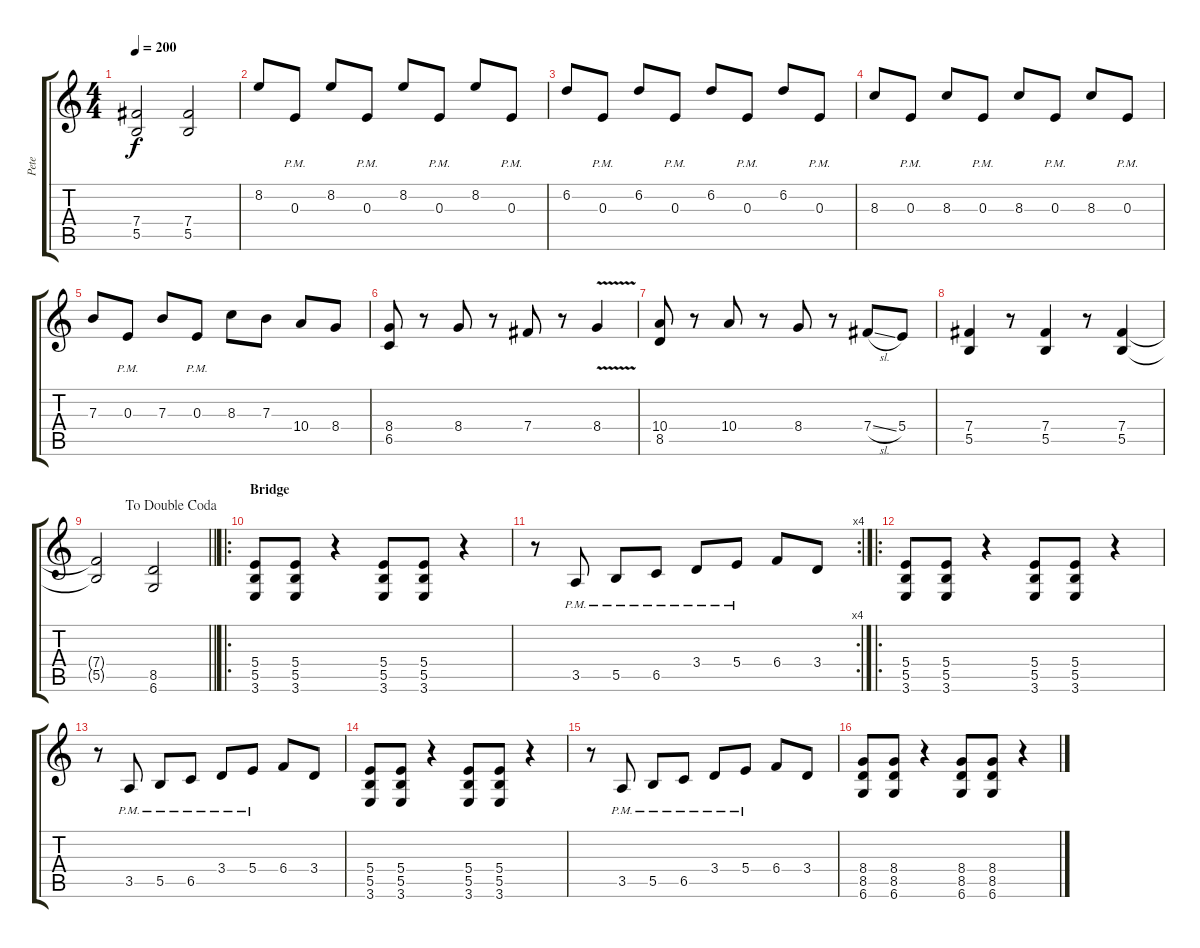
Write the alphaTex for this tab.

\track ("Pete" "Pete") {instrument distortionguitar}
\staff {score tabs}
\tuning (Db4 Ab3 E3 B2 Gb2 Db2) {hide}
\ts (4 4)
\tempo 200
\clef g2
\ks c
(7.4{t} 5.5{t}).2{dy f} (7.4 5.5).2 |
8.2.8 0.3{pm}.8 8.2.8 0.3{pm}.8 8.2.8 0.3{pm}.8 8.2.8 0.3{pm}.8 |
6.2.8 0.3{pm}.8 6.2.8 0.3{pm}.8 6.2.8 0.3{pm}.8 6.2.8 0.3{pm}.8 |
8.3.8 0.3{pm}.8 8.3.8 0.3{pm}.8 8.3.8 0.3{pm}.8 8.3.8 0.3{pm}.8 |
7.3.8 0.3{pm}.8 7.3.8 0.3{pm}.8 8.3.8 7.3.8 10.4.8 8.4.8 |
(8.4 6.5).8 r.8 8.4.8 r.8 7.4.8 r.8 8.4{v}.4 |
(10.4 8.5).8 r.8 10.4.8 r.8 8.4.8 r.8 7.4{sl}.8 5.4.8 |
(7.4 5.5).4 r.8 (7.4 5.5).4 r.8 (7.4 5.5).4 |
\jump dadoublecoda
\barLineRight lightlight
(7.4{t} 5.5{t}).2 (8.5 6.6).2 |
\ro
\section ("" "Bridge")
(5.4 5.5 3.6).8 (5.4 5.5 3.6).8 r.4 (5.4 5.5 3.6).8 (5.4 5.5 3.6).8 r.4 |
\rc 4
r.8 3.5{pm}.8 5.5{pm}.8 6.5{pm}.8 3.4{pm}.8 5.4{pm}.8 6.4.8 3.4.8 |
\ro
(5.4 5.5 3.6).8 (5.4 5.5 3.6).8 r.4 (5.4 5.5 3.6).8 (5.4 5.5 3.6).8 r.4 |
r.8 3.5{pm}.8 5.5{pm}.8 6.5{pm}.8 3.4{pm}.8 5.4{pm}.8 6.4.8 3.4.8 |
(5.4 5.5 3.6).8 (5.4 5.5 3.6).8 r.4 (5.4 5.5 3.6).8 (5.4 5.5 3.6).8 r.4 |
r.8 3.5{pm}.8 5.5{pm}.8 6.5{pm}.8 3.4{pm}.8 5.4{pm}.8 6.4.8 3.4.8 |
(8.4 8.5 6.6).8 (8.4 8.5 6.6).8 r.4 (8.4 8.5 6.6).8 (8.4 8.5 6.6).8 r.4
